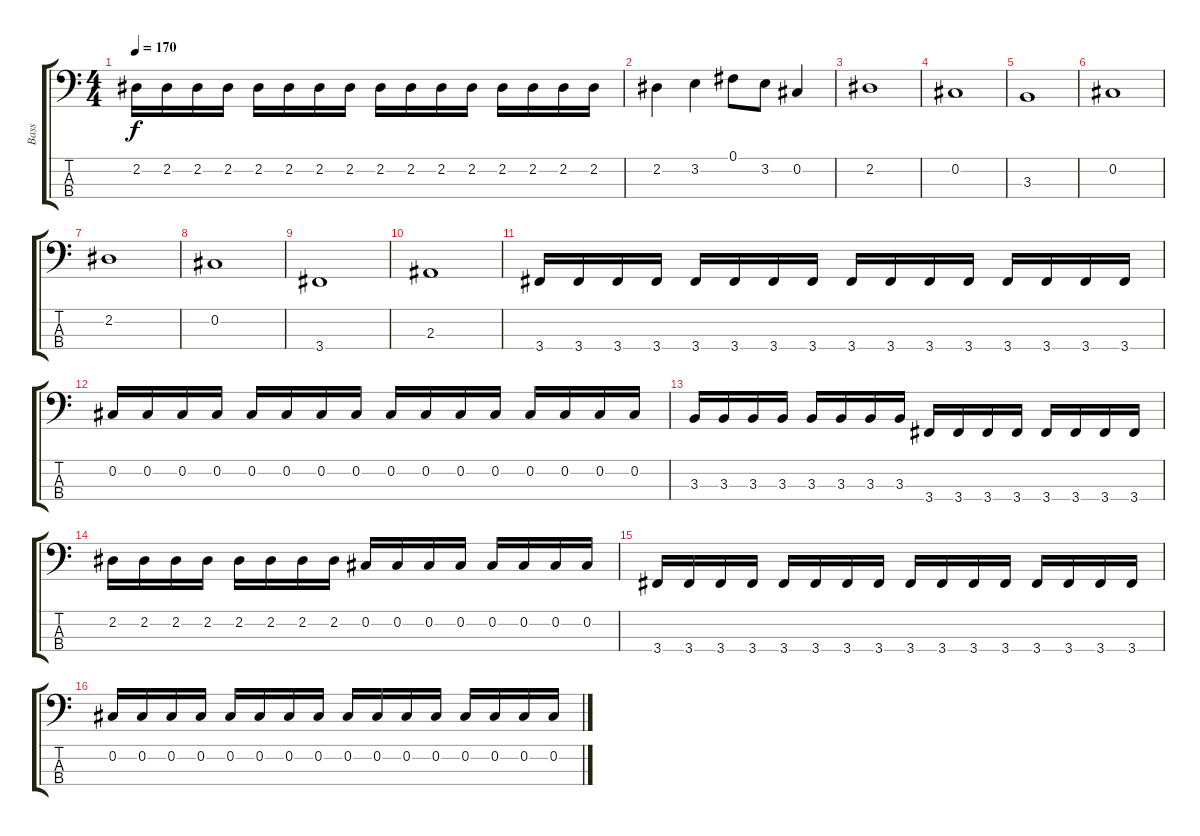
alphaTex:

\track ("Bass" "Bass") {instrument electricbasspick}
\staff {score tabs}
\tuning (Gb2 Db2 Ab1 Eb1) {hide}
\ts (4 4)
\tempo 170
\clef f4
\ks c
2.2.16{dy f} 2.2.16 2.2.16 2.2.16 2.2.16 2.2.16 2.2.16 2.2.16 2.2.16 2.2.16 2.2.16 2.2.16 2.2.16 2.2.16 2.2.16 2.2.16 |
2.2.4 3.2.4 0.1.8 3.2.8 0.2.4 |
2.2.1 |
0.2.1 |
3.3.1 |
0.2.1 |
2.2.1 |
0.2.1 |
3.4.1 |
2.3.1 |
3.4.16 3.4.16 3.4.16 3.4.16 3.4.16 3.4.16 3.4.16 3.4.16 3.4.16 3.4.16 3.4.16 3.4.16 3.4.16 3.4.16 3.4.16 3.4.16 |
0.2.16 0.2.16 0.2.16 0.2.16 0.2.16 0.2.16 0.2.16 0.2.16 0.2.16 0.2.16 0.2.16 0.2.16 0.2.16 0.2.16 0.2.16 0.2.16 |
3.3.16 3.3.16 3.3.16 3.3.16 3.3.16 3.3.16 3.3.16 3.3.16 3.4.16 3.4.16 3.4.16 3.4.16 3.4.16 3.4.16 3.4.16 3.4.16 |
2.2.16 2.2.16 2.2.16 2.2.16 2.2.16 2.2.16 2.2.16 2.2.16 0.2.16 0.2.16 0.2.16 0.2.16 0.2.16 0.2.16 0.2.16 0.2.16 |
3.4.16 3.4.16 3.4.16 3.4.16 3.4.16 3.4.16 3.4.16 3.4.16 3.4.16 3.4.16 3.4.16 3.4.16 3.4.16 3.4.16 3.4.16 3.4.16 |
0.2.16 0.2.16 0.2.16 0.2.16 0.2.16 0.2.16 0.2.16 0.2.16 0.2.16 0.2.16 0.2.16 0.2.16 0.2.16 0.2.16 0.2.16 0.2.16
